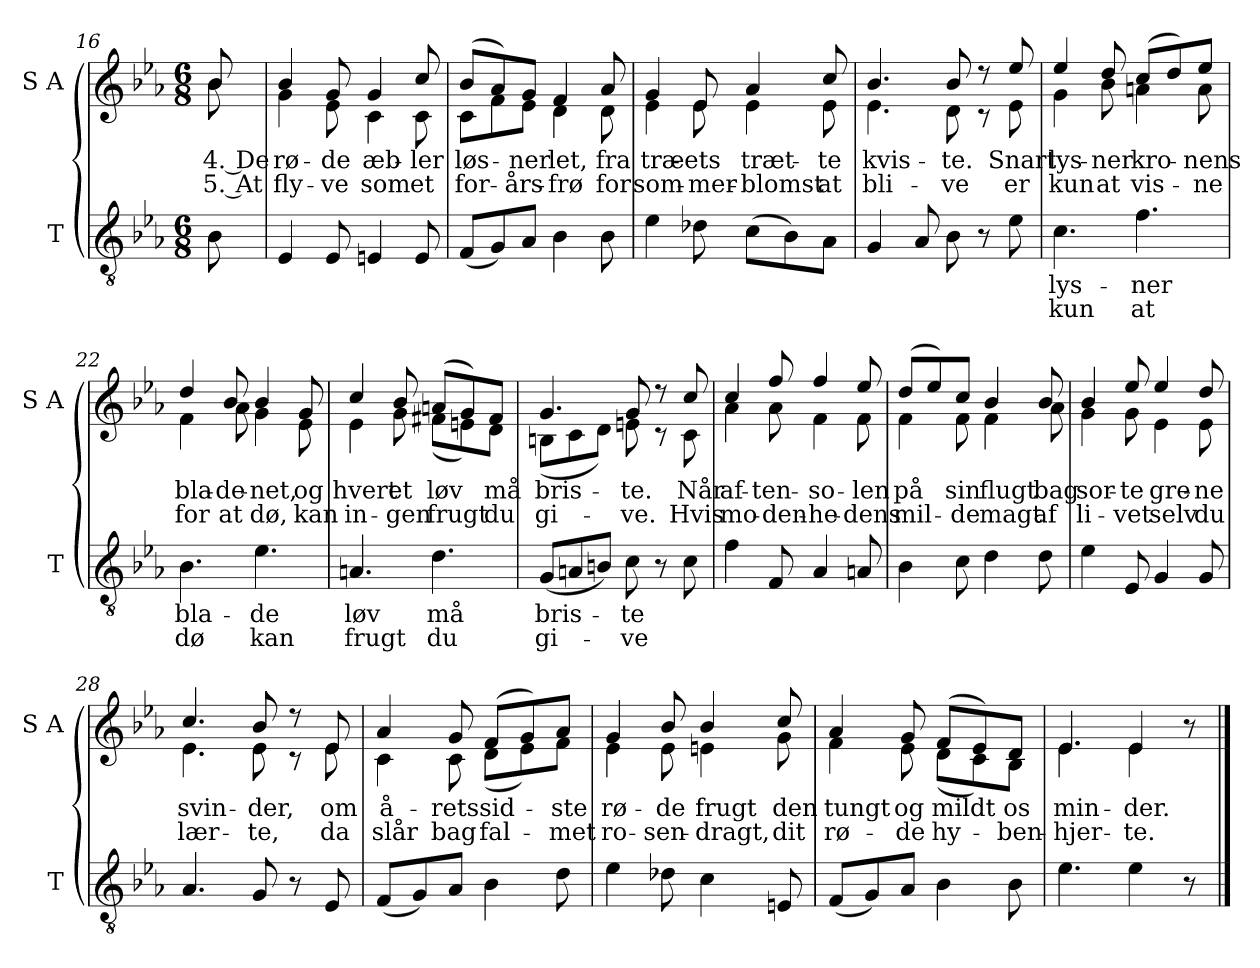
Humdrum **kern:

**kern	**text	**text	**kern	**text	**text
*part2	*part2	*part2	*part1	*part1	*part1
*staff2	*staff2	*staff2	*staff1	*staff1	*staff1
*I"T	*	*	*I"S A	*	*
*I'T	*	*	*I'S A	*	*
*clefGv2	*	*	*clefG2	*	*
*k[b-e-a-]	*	*	*k[b-e-a-]	*	*
*M6/8	*	*	*M6/8	*	*
=16X1	=16X1	=16X1	=16X1	=16X1	=16X1
!	!	!	!	!LO:LY:b	!LO:LY:b
*	*	*	*^	*	*
8B-\	.	.	8b-/	8b-\	4. De	5. At
=17	=17	=17	=17	=17	=17	=17
!	!	!	!	!	!LO:LY:b	!LO:LY:b
4E-/	.	.	4b-/	4g\	rø-	fly-
!	!	!	!	!	!LO:LY:b	!LO:LY:b
8E-/	.	.	8g/	8e-\	-de	-ve
!	!	!	!	!	!LO:LY:b	!LO:LY:b
4En/	.	.	4g/	4c\	æb-	som
!	!	!	!	!	!LO:LY:b	!LO:LY:b
8E/	.	.	8cc/	8c\	-ler	et
=18	=18	=18	=18	=18	=18	=18
!	!	!	!	!	!LO:LY:b	!LO:LY:b
(<8F/L	.	.	(>8b-/L	8c\L	løs-	for-
8G/)	.	.	8a-/)	8f\	.	.
!	!	!	!	!	!LO:LY:b	!LO:LY:b
8A-/J	.	.	8g/J	8e-\J	-ner	-års-
!	!	!	!	!	!LO:LY:b	!LO:LY:b
4B-\	.	.	4f/	4d\	let,	-frø
!	!	!	!	!	!LO:LY:b	!LO:LY:b
8B-\	.	.	8a-/	8d\	fra	for
=19	=19	=19	=19	=19	=19	=19
!	!	!	!	!	!LO:LY:b	!LO:LY:b
4e-\	.	.	4g/	4e-\	træ-	som-
!	!	!	!	!	!LO:LY:b	!LO:LY:b
8d-X\	.	.	8e-/	8e-\	-ets	-mer-
!	!	!	!	!	!LO:LY:b	!LO:LY:b
(>8c\L	.	.	4a-/	4e-\	træt-	-blomst
8B-\)	.	.	.	.	.	.
!	!	!	!	!	!LO:LY:b	!LO:LY:b
8A-\J	.	.	8cc/	8e-\	-te	at
!!LO:LB:g=z	!!
=20	=20	=20	=20	=20	=20	=20
!	!	!	!	!	!LO:LY:b	!LO:LY:b
4G/	.	.	4.b-/	4.e-\	kvis-	bli-
8A-/	.	.	.	.	.	.
!	!	!	!	!	!LO:LY:b	!LO:LY:b
8B-\	.	.	8b-/	8d\	-te.	-ve
8r	.	.	8r	8r	.	.
!	!	!	!	!	!LO:LY:b	!LO:LY:b
8e-\	.	.	8ee-/	8e-\	Snart	er
=21	=21	=21	=21	=21	=21	=21
!	!LO:LY:b	!LO:LY:b	!	!	!LO:LY:b	!LO:LY:b
4.c\	lys-	kun	4ee-/	4g\	lys-	kun
!	!	!	!	!	!LO:LY:b	!LO:LY:b
.	.	.	8dd/	8b-\	-ner	at
!	!LO:LY:b	!LO:LY:b	!	!	!LO:LY:b	!LO:LY:b
4.f\	-ner	at	(>8cc/L	4an\	kro-	vis-
.	.	.	8dd/)	.	.	.
!	!	!	!	!	!LO:LY:b	!LO:LY:b
.	.	.	8ee-/J	8a\	-nens	-ne
=22	=22	=22	=22	=22	=22	=22
!	!LO:LY:b	!LO:LY:b	!	!	!LO:LY:b	!LO:LY:b
4.B-\	bla-	dø	4dd/	4f\	bla-	for
!	!	!	!	!	!LO:LY:b	!LO:LY:b
.	.	.	8b-/	8a-\	-de-	at
!	!LO:LY:b	!LO:LY:b	!	!	!LO:LY:b	!LO:LY:b
4.e-\	-de	kan	4b-/	4g\	-net,	dø,
!	!	!	!	!	!LO:LY:b	!LO:LY:b
.	.	.	8g/	8e-\	og	kan
=23	=23	=23	=23	=23	=23	=23
!	!LO:LY:b	!LO:LY:b	!	!	!LO:LY:b	!LO:LY:b
4.An/	løv	frugt	4cc/	4e-\	hvert	in-
!	!	!	!	!	!LO:LY:b	!LO:LY:b
.	.	.	8b-/	8g\	et	-gen
!	!LO:LY:b	!LO:LY:b	!	!	!LO:LY:b	!LO:LY:b
4.d\	må	du	(>8an/L	(<8f#X\L	løv	frugt
.	.	.	8g/)	8en\)	.	.
!	!	!	!	!	!LO:LY:b	!LO:LY:b
.	.	.	8f#/J	8d\J	må	du
=24	=24	=24	=24	=24	=24	=24
!	!LO:LY:b	!LO:LY:b	!	!	!LO:LY:b	!LO:LY:b
(<8G/L	bris-	gi-	4.g/	(<8Bn\L	bris-	gi-
8An/	.	.	.	8c\	.	.
8Bn/J)	.	.	.	8d\J)	.	.
!	!LO:LY:b	!LO:LY:b	!	!	!LO:LY:b	!LO:LY:b
8c\	-te	-ve	8g/	8en\	-te.	-ve.
8r	.	.	8r	8r	.	.
!	!	!	!	!	!LO:LY:b	!LO:LY:b
8c\	.	.	8cc/	8c\	Når	Hvis
!!LO:LB:g=z	!!
=25	=25	=25	=25	=25	=25	=25
!	!	!	!	!	!LO:LY:b	!LO:LY:b
4f\	.	.	4cc/	4a-\	af-	mo-
!	!	!	!	!	!LO:LY:b	!LO:LY:b
8F/	.	.	8ff/	8a-\	-ten-	-den-
!	!	!	!	!	!LO:LY:b	!LO:LY:b
4A-/	.	.	4ff/	4f\	-so-	-he-
!	!	!	!	!	!LO:LY:b	!LO:LY:b
8An/	.	.	8ee-/	8f\	-len	-dens
=26	=26	=26	=26	=26	=26	=26
!	!	!	!	!	!LO:LY:b	!LO:LY:b
4B-\	.	.	(>8dd/L	4f\	på	mil-
.	.	.	8ee-/)	.	.	.
!	!	!	!	!	!LO:LY:b	!LO:LY:b
8c\	.	.	8cc/J	8f\	sin	-de
!	!	!	!	!	!LO:LY:b	!LO:LY:b
4d\	.	.	4b-/	4f\	flugt	magt
!	!	!	!	!	!LO:LY:b	!LO:LY:b
8d\	.	.	8b-/	8a-\	bag	af
=27	=27	=27	=27	=27	=27	=27
!	!	!	!	!	!LO:LY:b	!LO:LY:b
4e-\	.	.	4b-/	4g\	sor-	li-
!	!	!	!	!	!LO:LY:b	!LO:LY:b
8E-/	.	.	8ee-/	8g\	-te	-vet
!	!	!	!	!	!LO:LY:b	!LO:LY:b
4G/	.	.	4ee-/	4e-\	gre-	selv
!	!	!	!	!	!LO:LY:b	!LO:LY:b
8G/	.	.	8dd/	8e-\	-ne	du
=28	=28	=28	=28	=28	=28	=28
!	!	!	!	!	!LO:LY:b	!LO:LY:b
4.A-/	.	.	4.cc/	4.e-\	svin-	lær-
!	!	!	!	!	!LO:LY:b	!LO:LY:b
8G/	.	.	8b-/	8e-\	-der,	-te,
8r	.	.	8r	8r	.	.
!	!	!	!	!	!LO:LY:b	!LO:LY:b
8E-/	.	.	8e-/	8e-\	om	da
=29	=29	=29	=29	=29	=29	=29
!	!	!	!	!	!LO:LY:b	!LO:LY:b
(<8F/L	.	.	4a-/	4c\	å-	slår
8G/)	.	.	.	.	.	.
!	!	!	!	!	!LO:LY:b	!LO:LY:b
8A-/J	.	.	8g/	8c\	-rets	bag
!	!	!	!	!	!LO:LY:b	!LO:LY:b
4B-\	.	.	(>8f/L	(<8d\L	sid-	fal-
.	.	.	8g/)	8e-\)	.	.
!	!	!	!	!	!LO:LY:b	!LO:LY:b
8d\	.	.	8a-/J	8f\J	-ste	-met
!!LO:LB:g=z	!!
=30	=30	=30	=30	=30	=30	=30
!	!	!	!	!	!LO:LY:b	!LO:LY:b
4e-\	.	.	4g/	4e-\	rø-	ro-
!	!	!	!	!	!LO:LY:b	!LO:LY:b
8d-X\	.	.	8b-/	8e-\	-de	-sen-
!	!	!	!	!	!LO:LY:b	!LO:LY:b
4c\	.	.	4b-/	4en\	frugt	-dragt,
!	!	!	!	!	!LO:LY:b	!LO:LY:b
8En/	.	.	8cc/	8g\	den	dit
=31	=31	=31	=31	=31	=31	=31
!	!	!	!	!	!LO:LY:b	!LO:LY:b
(<8F/L	.	.	4a-/	4f\	tungt	rø-
8G/)	.	.	.	.	.	.
!	!	!	!	!	!LO:LY:b	!LO:LY:b
8A-/J	.	.	8g/	8e-\	og	-de
!	!	!	!	!	!LO:LY:b	!LO:LY:b
4B-\	.	.	(>8f/L	(<8d\L	mildt	hy-
.	.	.	8e-/)	8c\)	.	.
!	!	!	!	!	!LO:LY:b	!LO:LY:b
8B-\	.	.	8d/J	8B-\J	os	-ben-
=32	=32	=32	=32	=32	=32	=32
!	!	!	!	!	!LO:LY:b	!LO:LY:b
4.e-\	.	.	4.e-/	4.e-\	min-	-hjer-
!	!	!	!	!	!LO:LY:b	!LO:LY:b
4e-\	.	.	4e-/	4e-\	-der.	-te.
8r	.	.	8r	8ryy	.	.
*	*	*	*v	*v	*	*
==	==	==	==	==	==
*-	*-	*-	*-	*-	*-
